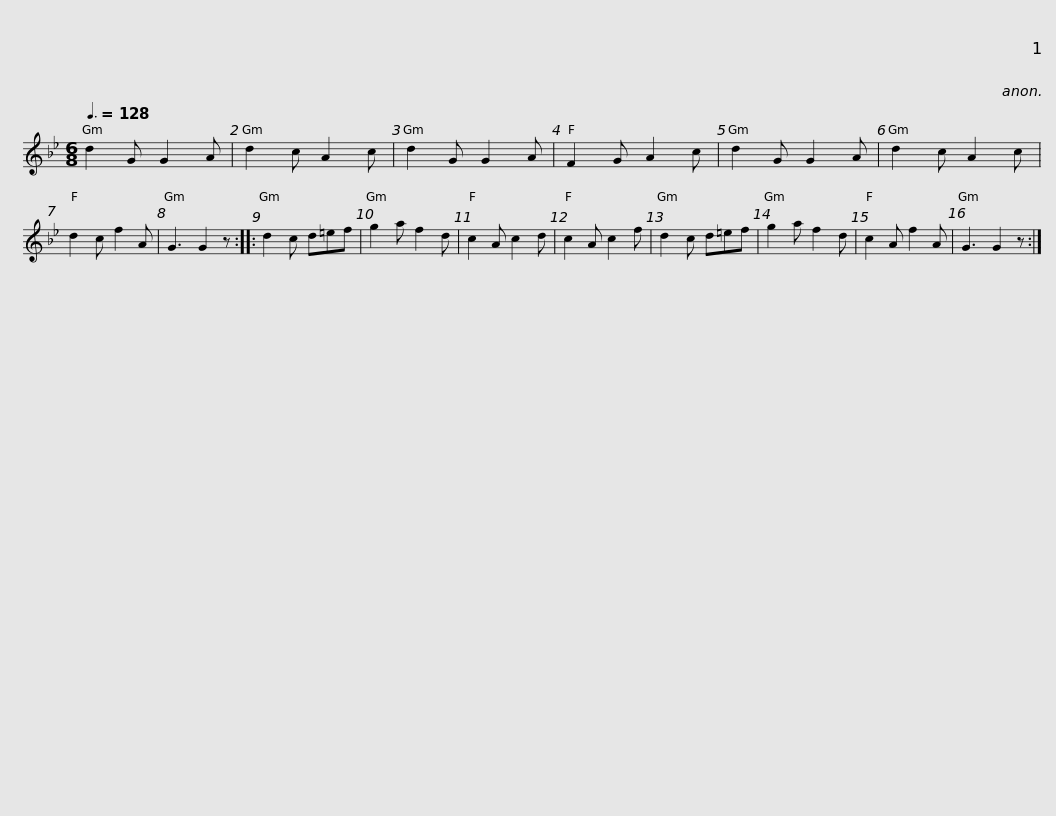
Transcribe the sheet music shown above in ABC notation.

X:1
L:1/8
Q:3/8=128
M:6/8
I:linebreak $
K:Gmin
V:1 treble
V:1
 d2 G G2 A | d2 c A2 c | d2 G G2 A | F2 G A2 c | d2 G G2 A | %5
 d2 c A2 c | d2 c f2 A | G3 G2 z ::$ d2 c d=ef | g2 a f2 d | %10
 c2 A c2 d | c2 A c2 f | d2 c d=ef | g2 a f2 d | c2 A f2 A | %15
 G3 G2 z :| %16
